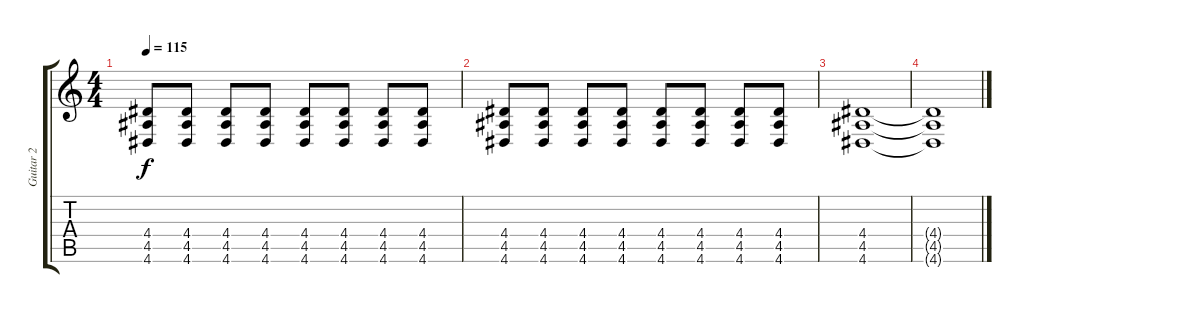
\track ("Guitar 2" "Guitar 2") {instrument distortionguitar}
\staff {score tabs}
\tuning (Db4 Ab3 E3 B2 Gb2 B1) {hide}
\ts (4 4)
\tempo 115
\clef g2
\ks c
(4.4 4.5 4.6).8{dy f} (4.4 4.5 4.6).8 (4.4 4.5 4.6).8 (4.4 4.5 4.6).8 (4.4 4.5 4.6).8 (4.4 4.5 4.6).8 (4.4 4.5 4.6).8 (4.4 4.5 4.6).8 |
(4.4 4.5 4.6).8 (4.4 4.5 4.6).8 (4.4 4.5 4.6).8 (4.4 4.5 4.6).8 (4.4 4.5 4.6).8 (4.4 4.5 4.6).8 (4.4 4.5 4.6).8 (4.4 4.5 4.6).8 |
(4.4 4.5 4.6).1 |
(4.4{t} 4.5{t} 4.6{t}).1
